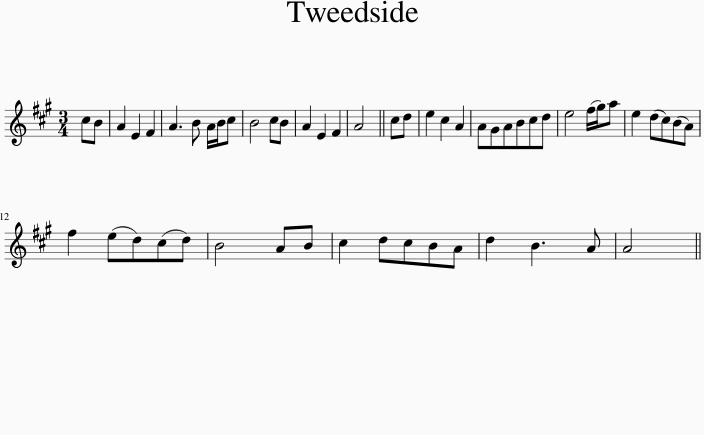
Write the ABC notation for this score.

X:1
L:1/8
M:3/4
I:linebreak $
K:A
V:1 treble
V:1
 cB | A2 E2 F2 | A3 B A/B/c | B4 cB | A2 E2 F2 | %5
 A4 || cd | e2 c2 A2 | AGABcd | e4 (f/g/)a | %10
 e2 (dc)(BA) |$ f2 (ed)(cd) | B4 AB | c2 dcBA | d2 B3 A | %15
 A4 || %16
